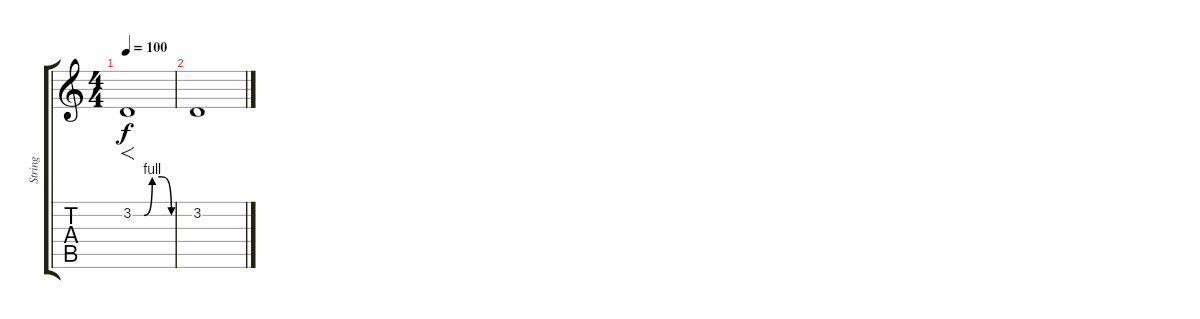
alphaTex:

\track ("String" "String") {instrument stringensemble1}
\staff {score tabs}
\tuning (E4 B3 G3 D3 A2 E2) {hide}
\ts (4 4)
\tempo 100
\clef g2
\ks c
3.2{be (custom 0 0 15 0 17 0 30 4 45 4 60 0)}.1{f dy f} |
3.2.1
